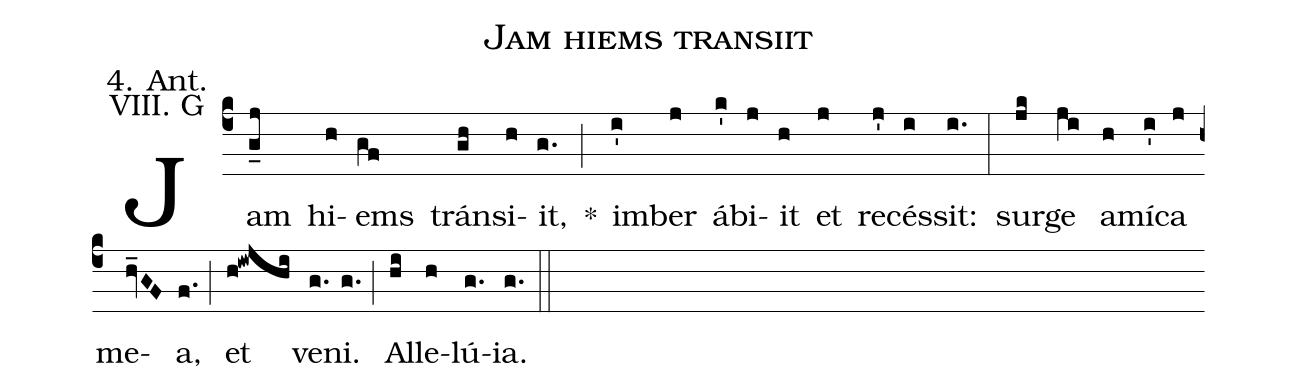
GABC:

name:Jam hiems transiit;
office-part:Antiphona;
mode:8;
annotation: 4. Ant.;
annotation: VIII. G;
%%
(c4) Jam(g_j) hi(h)ems(gf) trán(gh)si(h)it,(g.) *(;) im(i')ber(j) á(k')bi(j)it(h) et(j) re(j')cés(i)sit:(i.) (:) sur(jk)ge(ji) a(h)mí(i')ca(j) me(hv_GF)a,(f.) (;) et(h!iwjhi) ve(g.)ni.(g.) (;) Al(hi)le(h)lú(g.)ia.(g.) (::)
